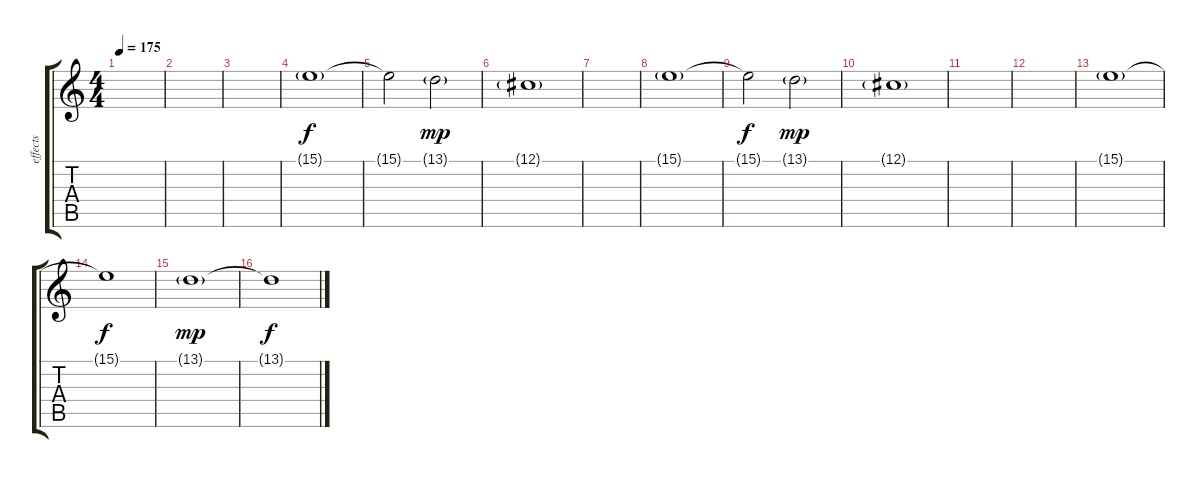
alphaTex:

\track ("effects " "effects ") {instrument synthvoice}
\staff {score tabs}
\tuning (Db4 Ab3 E3 B2 Gb2 B1) {hide}
\ts (4 4)
\tempo 175
\clef g2
\ks c
|
|
|
15.1{g}.1 |
15.1{t}.2{dy f} 13.1{g}.2{dy mp} |
12.1{g}.1 |
|
15.1{g}.1 |
15.1{t}.2{dy f} 13.1{g}.2{dy mp} |
12.1{g}.1 |
|
|
15.1{g}.1 |
15.1{t}.1{dy f} |
13.1{g}.1{dy mp} |
13.1{t}.1{dy f}
